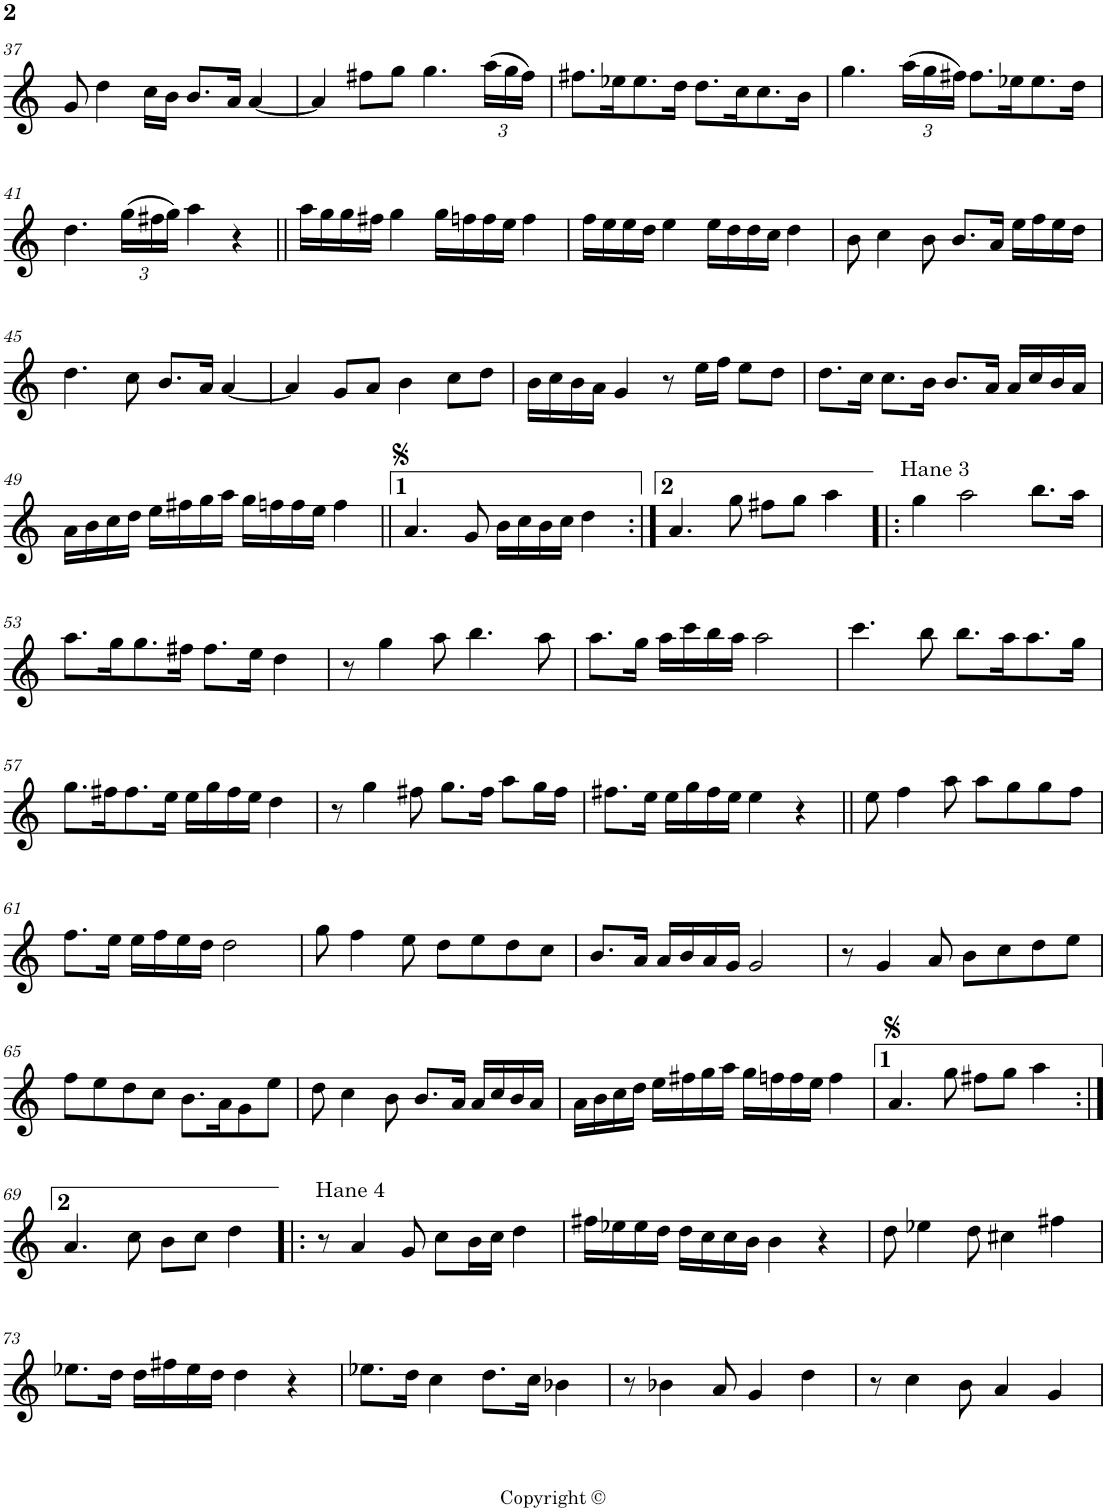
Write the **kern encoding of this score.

**kern
*part1
*staff1
*I"Piano
*I'Pno
!!LO:PB:g=z
*clefG2
*k[]
*M4/4
*met(c)
=37
8g/
4dd\
16cc\LL
16b\JJ
8.b/L
16a/Jk
[4a/
=38
4a/]
8ff#X\L
8gg\J
4.gg\
*Xbrackettup
(24aa\LL
24gg\
24ff#\JJ)
=39
8.ff#X\L
16ee-X\K
8.ee-\
16dd\Jk
8.dd\L
16cc\K
8.cc\
16b\Jk
=40
4.gg\
(24aa\LL
24gg\
24ff#X\JJ)
8.ff#\L
16ee-X\K
8.ee-\
16dd\Jk
!!LO:LB:g=z
=41
4.dd\
(24gg\LL
24ff#X\
24gg\JJ)
4aa\
4r
=42||
16aa\LL
16gg\
16gg\
16ff#X\JJ
4gg\
16gg\LL
16ffn\
16ff\
16ee\JJ
4ff\
=43
16ff\LL
16ee\
16ee\
16dd\JJ
4ee\
16ee\LL
16dd\
16dd\
16cc\JJ
4dd\
=44
8b\
4cc\
8b\
8.b/L
16a/Jk
16ee\LL
16ff\
16ee\
16dd\JJ
!!LO:LB:g=z
=45
4.dd\
8cc\
8.b/L
16a/Jk
[4a/
=46
4a/]
8g/L
8a/J
4b\
8cc\L
8dd\J
=47
16b\LL
16cc\
16b\
16a\JJ
4g/
8r
16ee\LL
16ff\JJ
8ee\L
8dd\J
=48
8.dd\L
16cc\Jk
8.cc\L
16b\Jk
8.b/L
16a/Jk
16a/LL
16cc/
16b/
16a/JJ
!!LO:LB:g=z
=49
16a\LL
16b\
16cc\
16dd\JJ
16ee\LL
16ff#X\
16gg\
16aa\JJ
16gg\LL
16ffn\
16ff\
16ee\JJ
4ff\
=50||
4.a/
8g/
16b\LL
16cc\
16b\
16cc\JJ
4dd\
=51:|!
4.a/
8gg\
8ff#X\L
8gg\J
4aa\
=52!|:
!LO:TX:a:t=Hane 3
4gg\
2aa\
8.bb\L
16aa\Jk
!!LO:LB:g=z
=53
8.aa\L
16gg\K
8.gg\
16ff#X\Jk
8.ff#\L
16ee\Jk
4dd\
=54
8r
4gg\
8aa\
4.bb\
8aa\
=55
8.aa\L
16gg\Jk
16aa\LL
16ccc\
16bb\
16aa\JJ
2aa\
=56
4.ccc\
8bb\
8.bb\L
16aa\K
8.aa\
16gg\Jk
!!LO:LB:g=z
=57
8.gg\L
16ff#X\K
8.ff#\
16ee\Jk
16ee\LL
16gg\
16ff#\
16ee\JJ
4dd\
=58
8r
4gg\
8ff#X\
8.gg\L
16ff#\Jk
8aa\L
16gg\L
16ff#\JJ
=59
8.ff#X\L
16ee\Jk
16ee\LL
16gg\
16ff#\
16ee\JJ
4ee\
4r
=60||
8ee\
4ff\
8aa\
8aa\L
8gg\
8gg\
8ff\J
!!LO:LB:g=z
=61
8.ff\L
16ee\Jk
16ee\LL
16ff\
16ee\
16dd\JJ
2dd\
=62
8gg\
4ff\
8ee\
8dd\L
8ee\
8dd\
8cc\J
=63
8.b/L
16a/Jk
16a/LL
16b/
16a/
16g/JJ
2g/
=64
8r
4g/
8a/
8b\L
8cc\
8dd\
8ee\J
!!LO:LB:g=z
=65
8ff\L
8ee\
8dd\
8cc\J
8.b\L
16a\K
8g\
8ee\J
=66
8dd\
4cc\
8b\
8.b/L
16a/Jk
16a/LL
16cc/
16b/
16a/JJ
=67
16a\LL
16b\
16cc\
16dd\JJ
16ee\LL
16ff#X\
16gg\
16aa\JJ
16gg\LL
16ffn\
16ff\
16ee\JJ
4ff\
=68
4.a/
8gg\
8ff#X\L
8gg\J
4aa\
!!LO:LB:g=z
=69:|!
4.a/
8cc\
8b\L
8cc\J
4dd\
=70!|:
8r
!LO:TX:a:t=Hane 4
4a/
8g/
8cc\L
16b\L
16cc\JJ
4dd\
=71
16ff#X\LL
16ee-X\
16ee-\
16dd\JJ
16dd\LL
16cc\
16cc\
16b\JJ
4b\
4r
=72
8dd\
4ee-X\
8dd\
4cc#X\
4ff#X\
!!LO:LB:g=z
=73
8.ee-X\L
16dd\Jk
16dd\LL
16ff#X\
16ee-\
16dd\JJ
4dd\
4r
=74
8.ee-X\L
16dd\Jk
4cc\
8.dd\L
16cc\Jk
4b-X\
=75
8r
4b-X\
8a/
4g/
4dd\
=76
8r
4cc\
8b\
4a/
4g/
=
*-
